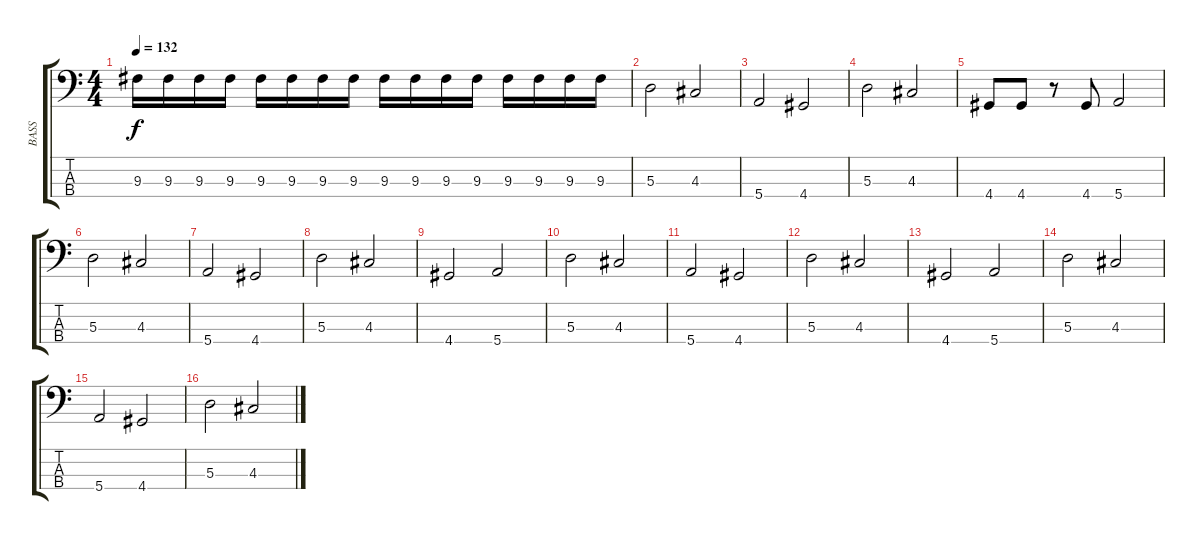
\track ("BASS" "BASS") {instrument electricbassfinger}
\staff {score tabs}
\tuning (G2 D2 A1 E1) {hide}
\ts (4 4)
\tempo 132
\clef f4
\ks c
9.3.16{dy f} 9.3.16 9.3.16 9.3.16 9.3.16 9.3.16 9.3.16 9.3.16 9.3.16 9.3.16 9.3.16 9.3.16 9.3.16 9.3.16 9.3.16 9.3.16 |
5.3.2 4.3.2 |
5.4.2 4.4.2 |
5.3.2 4.3.2 |
4.4.8 4.4.8 r.8 4.4.8 5.4.2 |
5.3.2 4.3.2 |
5.4.2 4.4.2 |
5.3.2 4.3.2 |
4.4.2 5.4.2 |
5.3.2 4.3.2 |
5.4.2 4.4.2 |
5.3.2 4.3.2 |
4.4.2 5.4.2 |
5.3.2 4.3.2 |
5.4.2 4.4.2 |
5.3.2 4.3.2
